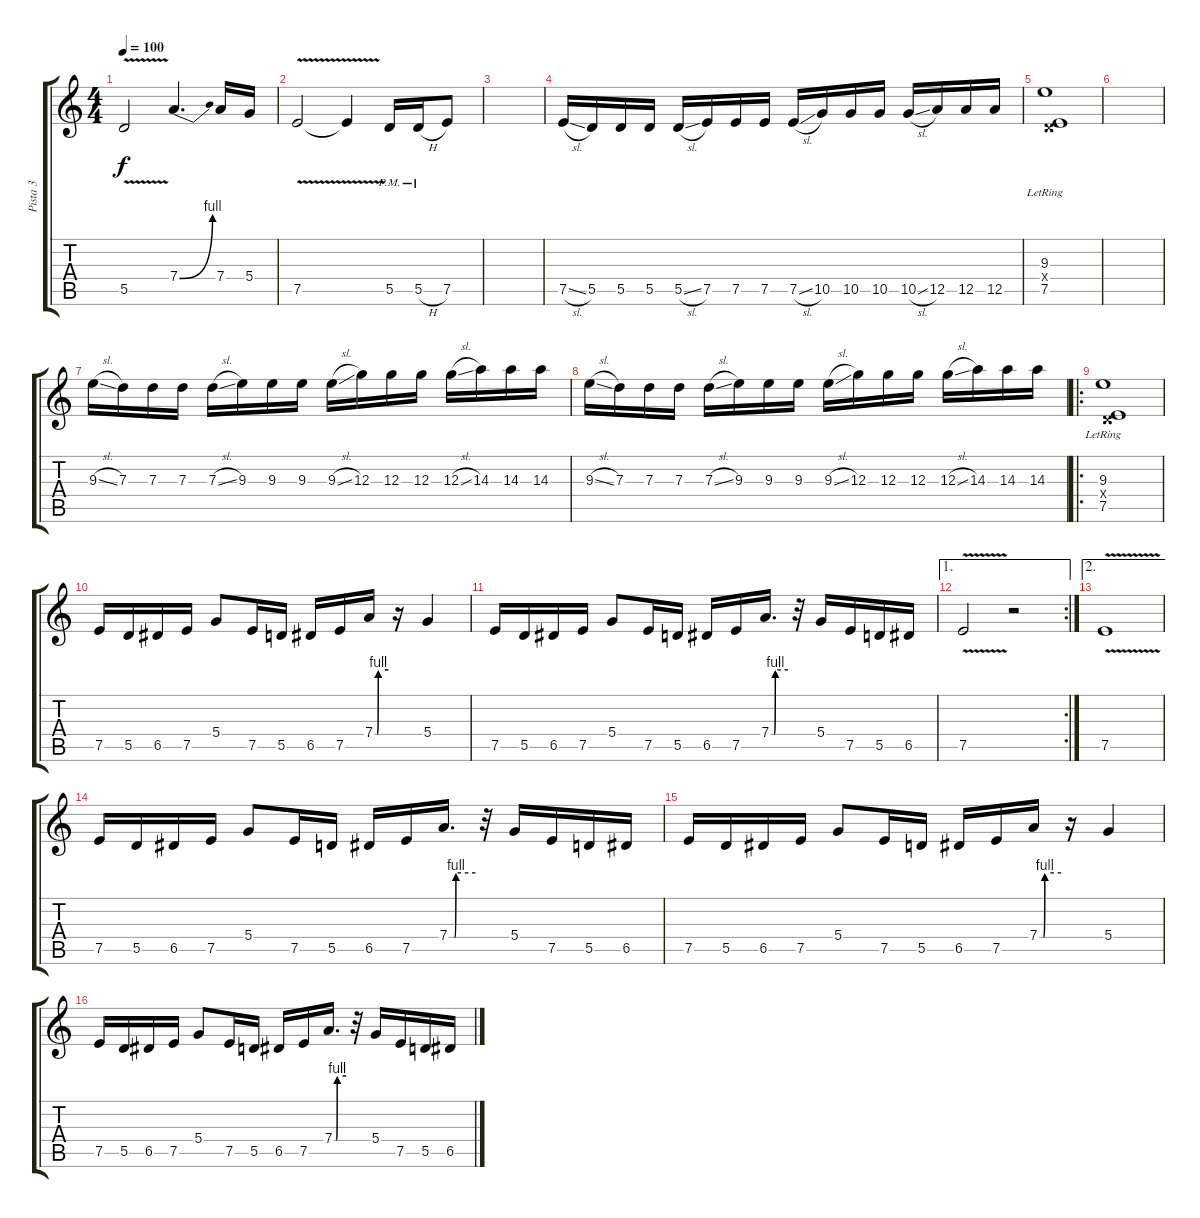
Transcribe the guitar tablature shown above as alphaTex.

\track ("Pista 3" "Pista 3") {instrument distortionguitar}
\staff {score tabs}
\tuning (E4 B3 G3 D3 A2 E2) {hide}
\ts (4 4)
\tempo 100
\clef g2
\ks c
5.5{v}.2{dy f} 7.4{be (bend 0 0 60 4)}.4{d} 7.4.16 5.4.16 |
7.5{v}.2 7.5{v t}.4 5.5{pm}.16 5.5{h pm}.16 7.5.8 |
|
7.5{sl}.16 5.5.16 5.5.16 5.5.16 5.5{sl}.16 7.5.16 7.5.16 7.5.16 7.5{sl}.16 10.5.16 10.5.16 10.5.16 10.5{sl}.16 12.5.16 12.5.16 12.5.16 |
(9.3{lr} 0.4{x} 7.5{lr}).1{volume 9} |
|
9.3{sl}.16 7.3.16 7.3.16 7.3.16 7.3{sl}.16 9.3.16 9.3.16 9.3.16 9.3{sl}.16 12.3.16 12.3.16 12.3.16 12.3{sl}.16 14.3.16 14.3.16 14.3.16 |
9.3{sl}.16 7.3.16 7.3.16 7.3.16 7.3{sl}.16 9.3.16 9.3.16 9.3.16 9.3{sl}.16 12.3.16 12.3.16 12.3.16 12.3{sl}.16 14.3.16 14.3.16 14.3.16 |
\ro
(9.3{lr} 0.4{x} 7.5{lr}).1{volume 9} |
7.5.16 5.5.16 6.5.16 7.5.16 5.4.8 7.5.16 5.5.16 6.5.16 7.5.16 7.4{be (custom 0 0 12 0 15 4 60 4)}.16 r.16 5.4.4 |
7.5.16 5.5.16 6.5.16 7.5.16 5.4.8 7.5.16 5.5.16 6.5.16 7.5.16 7.4{be (custom 0 0 12 0 15 4 60 4)}.16{d} r.32 5.4.16 7.5.16 5.5.16 6.5.16 |
\ae 1
\rc 2
7.5{v}.2 r.2 |
\ae 2
7.5{v}.1 |
7.5.16 5.5.16 6.5.16 7.5.16 5.4.8 7.5.16 5.5.16 6.5.16 7.5.16 7.4{be (custom 0 0 12 0 15 4 60 4)}.16{d} r.32 5.4.16 7.5.16 5.5.16 6.5.16 |
7.5.16 5.5.16 6.5.16 7.5.16 5.4.8 7.5.16 5.5.16 6.5.16 7.5.16 7.4{be (custom 0 0 12 0 15 4 60 4)}.16 r.16 5.4.4 |
7.5.16 5.5.16 6.5.16 7.5.16 5.4.8 7.5.16 5.5.16 6.5.16 7.5.16 7.4{be (custom 0 0 12 0 15 4 60 4)}.16{d} r.32 5.4.16 7.5.16 5.5.16 6.5.16
